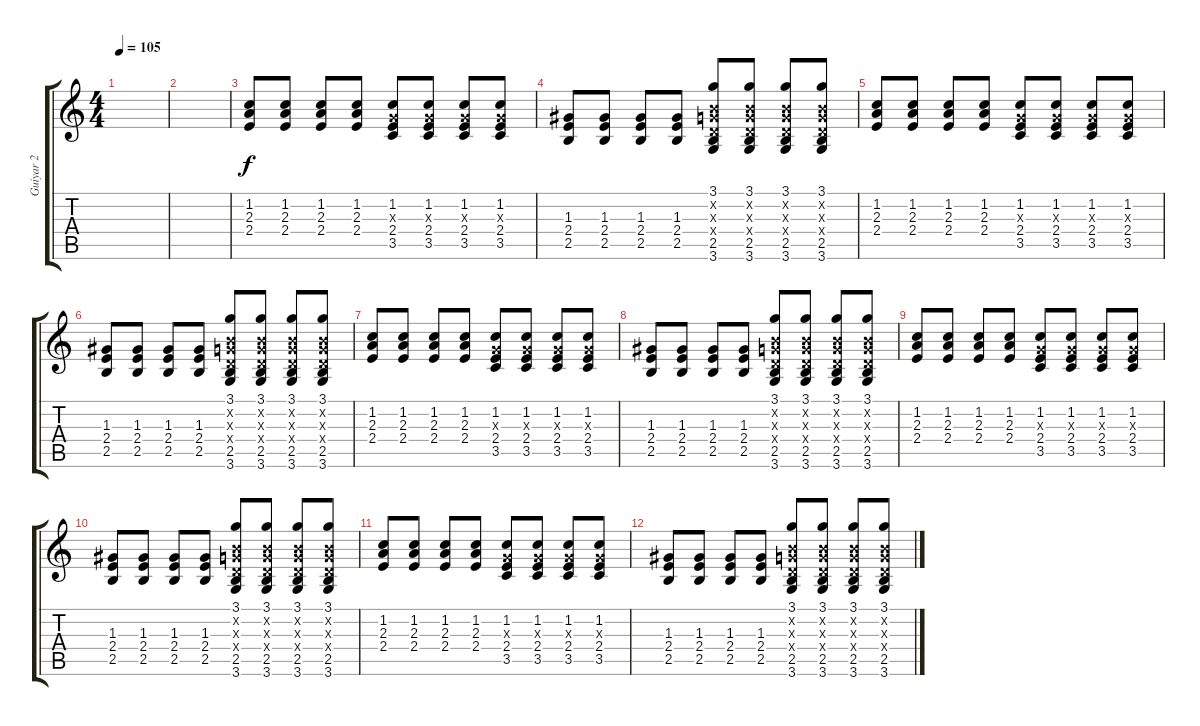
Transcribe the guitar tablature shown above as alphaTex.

\track ("Guiyar 2" "Guiyar 2") {instrument electricguitarmuted}
\staff {score tabs}
\tuning (E4 B3 G3 D3 A2 E2) {hide}
\ts (4 4)
\tempo 105
\clef g2
\ks c
|
|
(1.2 2.3 2.4).8 (1.2 2.3 2.4).8 (1.2 2.3 2.4).8 (1.2 2.3 2.4).8 (1.2 0.3{x} 2.4 3.5).8 (1.2 0.3{x} 2.4 3.5).8 (1.2 0.3{x} 2.4 3.5).8 (1.2 0.3{x} 2.4 3.5).8 |
(1.3 2.4 2.5).8 (1.3 2.4 2.5).8 (1.3 2.4 2.5).8 (1.3 2.4 2.5).8 (3.1 0.2{x} 0.3{x} 0.4{x} 2.5 3.6).8 (3.1 0.2{x} 0.3{x} 0.4{x} 2.5 3.6).8 (3.1 0.2{x} 0.3{x} 0.4{x} 2.5 3.6).8 (3.1 0.2{x} 0.3{x} 0.4{x} 2.5 3.6).8 |
(1.2 2.3 2.4).8 (1.2 2.3 2.4).8 (1.2 2.3 2.4).8 (1.2 2.3 2.4).8 (1.2 0.3{x} 2.4 3.5).8 (1.2 0.3{x} 2.4 3.5).8 (1.2 0.3{x} 2.4 3.5).8 (1.2 0.3{x} 2.4 3.5).8 |
(1.3 2.4 2.5).8 (1.3 2.4 2.5).8 (1.3 2.4 2.5).8 (1.3 2.4 2.5).8 (3.1 0.2{x} 0.3{x} 0.4{x} 2.5 3.6).8 (3.1 0.2{x} 0.3{x} 0.4{x} 2.5 3.6).8 (3.1 0.2{x} 0.3{x} 0.4{x} 2.5 3.6).8 (3.1 0.2{x} 0.3{x} 0.4{x} 2.5 3.6).8 |
(1.2 2.3 2.4).8 (1.2 2.3 2.4).8 (1.2 2.3 2.4).8 (1.2 2.3 2.4).8 (1.2 0.3{x} 2.4 3.5).8 (1.2 0.3{x} 2.4 3.5).8 (1.2 0.3{x} 2.4 3.5).8 (1.2 0.3{x} 2.4 3.5).8 |
(1.3 2.4 2.5).8 (1.3 2.4 2.5).8 (1.3 2.4 2.5).8 (1.3 2.4 2.5).8 (3.1 0.2{x} 0.3{x} 0.4{x} 2.5 3.6).8 (3.1 0.2{x} 0.3{x} 0.4{x} 2.5 3.6).8 (3.1 0.2{x} 0.3{x} 0.4{x} 2.5 3.6).8 (3.1 0.2{x} 0.3{x} 0.4{x} 2.5 3.6).8 |
(1.2 2.3 2.4).8 (1.2 2.3 2.4).8 (1.2 2.3 2.4).8 (1.2 2.3 2.4).8 (1.2 0.3{x} 2.4 3.5).8 (1.2 0.3{x} 2.4 3.5).8 (1.2 0.3{x} 2.4 3.5).8 (1.2 0.3{x} 2.4 3.5).8 |
(1.3 2.4 2.5).8 (1.3 2.4 2.5).8 (1.3 2.4 2.5).8 (1.3 2.4 2.5).8 (3.1 0.2{x} 0.3{x} 0.4{x} 2.5 3.6).8 (3.1 0.2{x} 0.3{x} 0.4{x} 2.5 3.6).8 (3.1 0.2{x} 0.3{x} 0.4{x} 2.5 3.6).8 (3.1 0.2{x} 0.3{x} 0.4{x} 2.5 3.6).8 |
(1.2 2.3 2.4).8 (1.2 2.3 2.4).8 (1.2 2.3 2.4).8 (1.2 2.3 2.4).8 (1.2 0.3{x} 2.4 3.5).8 (1.2 0.3{x} 2.4 3.5).8 (1.2 0.3{x} 2.4 3.5).8 (1.2 0.3{x} 2.4 3.5).8 |
(1.3 2.4 2.5).8 (1.3 2.4 2.5).8 (1.3 2.4 2.5).8 (1.3 2.4 2.5).8 (3.1 0.2{x} 0.3{x} 0.4{x} 2.5 3.6).8 (3.1 0.2{x} 0.3{x} 0.4{x} 2.5 3.6).8 (3.1 0.2{x} 0.3{x} 0.4{x} 2.5 3.6).8 (3.1 0.2{x} 0.3{x} 0.4{x} 2.5 3.6).8
